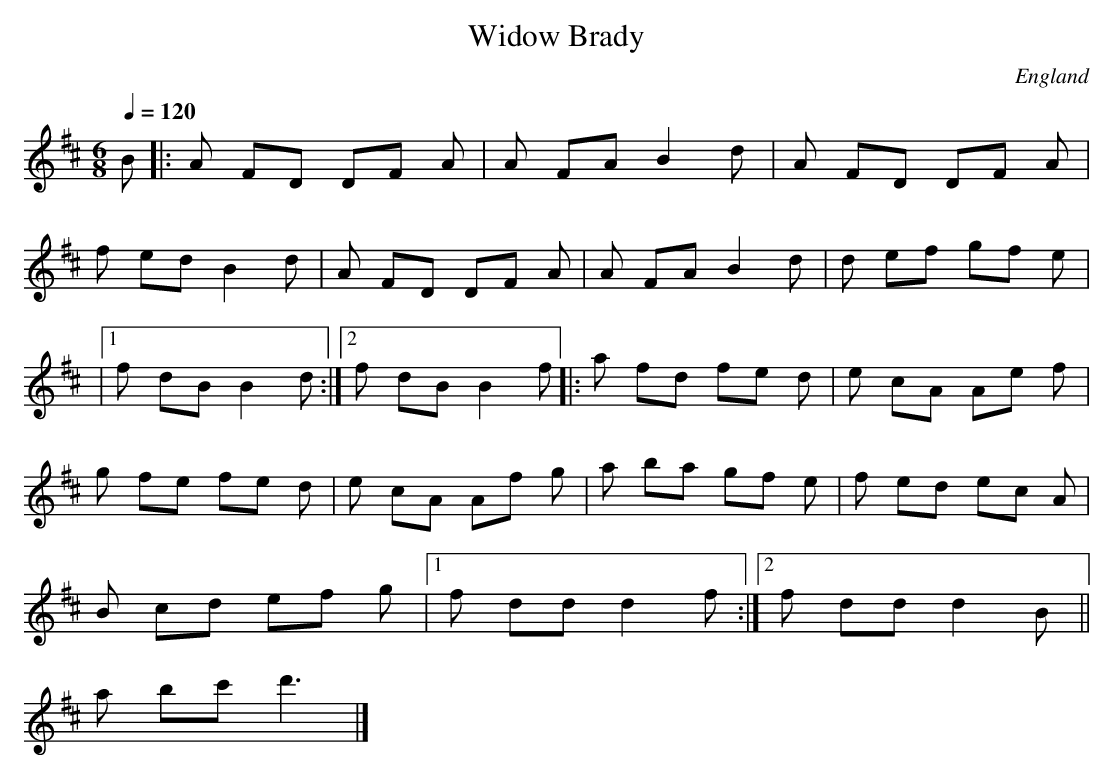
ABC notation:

X:1
T:Widow Brady
O:England
M:6/8
L:1/8
Q:1/4=120
K:D
V:1
B |:A FD DF A|A FA B2 d|A FD DF A|
f ed B2 d|A FD DF A|A FA B2 d|d ef gf e|
|1 f dB B2 d:|2 f dB B2 f|| |:a fd fe d|e cA Ae f|
g fe fe d|e cA Af g|a ba gf e|f ed ec A|
B cd ef g|1 f dd d2 f:|2 f dd d2 B||
a bc' d'3 |]
